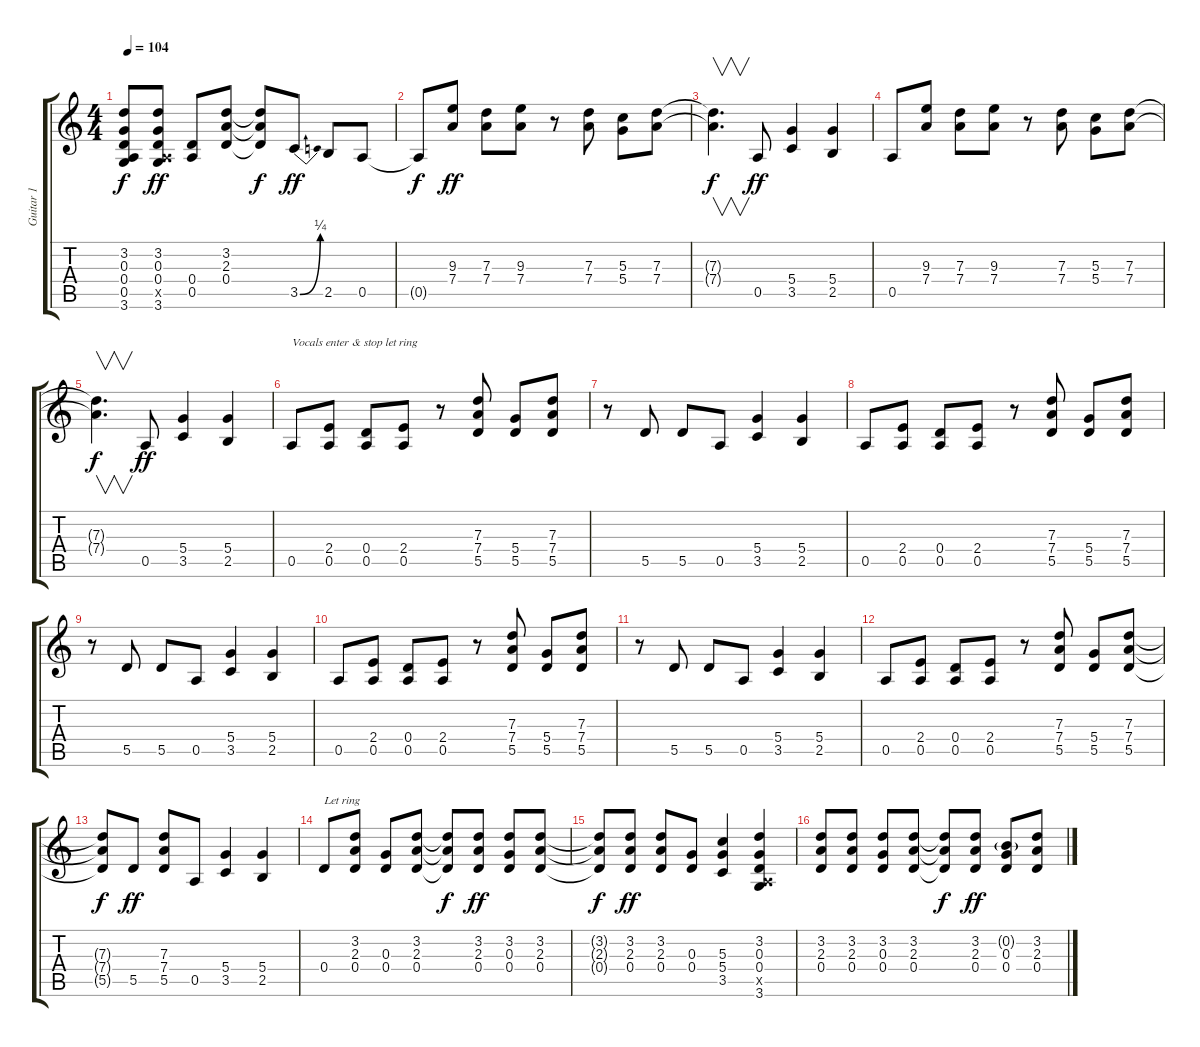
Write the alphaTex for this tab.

\track ("Guitar 1" "Guitar 1") {instrument overdrivenguitar}
\staff {score tabs}
\tuning (E4 B3 G3 D3 A2 E2) {hide}
\ts (4 4)
\tempo 104
\clef g2
\ks c
(3.2{t} 0.3{t} 0.4{t} 0.5{t} 3.6{t}).8{dy f} (3.2 0.3 0.4 0.5{x} 3.6).8{dy ff} (0.4 0.5).8 (3.2 2.3 0.4).8 (3.2{t} 2.3{t} 0.4{t}).8{dy f} 3.5{be (bend 0 0 60 1)}.8{dy ff} 2.5.8 0.5.8 |
0.5{t}.8{dy f} (9.3 7.4).8{dy ff} (7.3 7.4).8 (9.3 7.4).8 r.8 (7.3 7.4).8 (5.3 5.4).8 (7.3 7.4).8 |
(7.3{t} 7.4{t}).4{v d dy f} 0.5.8{dy ff} (5.4 3.5).4 (5.4 2.5).4 |
0.5.8 (9.3 7.4).8 (7.3 7.4).8 (9.3 7.4).8 r.8 (7.3 7.4).8 (5.3 5.4).8 (7.3 7.4).8 |
(7.3{t} 7.4{t}).4{v d dy f} 0.5.8{dy ff} (5.4 3.5).4 (5.4 2.5).4 |
0.5.8{txt "Vocals enter & stop let ring"} (2.4 0.5).8 (0.4 0.5).8 (2.4 0.5).8 r.8 (7.3 7.4 5.5).8 (5.4 5.5).8 (7.3 7.4 5.5).8 |
r.8 5.5.8 5.5.8 0.5.8 (5.4 3.5).4 (5.4 2.5).4 |
0.5.8 (2.4 0.5).8 (0.4 0.5).8 (2.4 0.5).8 r.8 (7.3 7.4 5.5).8 (5.4 5.5).8 (7.3 7.4 5.5).8 |
r.8 5.5.8 5.5.8 0.5.8 (5.4 3.5).4 (5.4 2.5).4 |
0.5.8 (2.4 0.5).8 (0.4 0.5).8 (2.4 0.5).8 r.8 (7.3 7.4 5.5).8 (5.4 5.5).8 (7.3 7.4 5.5).8 |
r.8 5.5.8 5.5.8 0.5.8 (5.4 3.5).4 (5.4 2.5).4 |
0.5.8 (2.4 0.5).8 (0.4 0.5).8 (2.4 0.5).8 r.8 (7.3 7.4 5.5).8 (5.4 5.5).8 (7.3 7.4 5.5).8 |
(7.3{t} 7.4{t} 5.5{t}).8{dy f} 5.5.8{dy ff} (7.3 7.4 5.5).8 0.5.8 (5.4 3.5).4 (5.4 2.5).4 |
0.4.8{txt "Let ring"} (3.2 2.3 0.4).8 (0.3 0.4).8 (3.2 2.3 0.4).8 (3.2{t} 2.3{t} 0.4{t}).8{dy f} (3.2 2.3 0.4).8{dy ff} (3.2 0.3 0.4).8 (3.2 2.3 0.4).8 |
(3.2{t} 2.3{t} 0.4{t}).8{dy f} (3.2 2.3 0.4).8{dy ff} (3.2 2.3 0.4).8 (0.3 0.4).8 (5.3 5.4 3.5).4 (3.2 0.3 0.4 0.5{x} 3.6).4 |
(3.2 2.3 0.4).8 (3.2 2.3 0.4).8 (3.2 0.3 0.4).8 (3.2 2.3 0.4).8 (3.2{t} 2.3{t} 0.4{t}).8{dy f} (3.2 2.3 0.4).8{dy ff} (0.2{g} 0.3 0.4).8 (3.2 2.3 0.4).8
